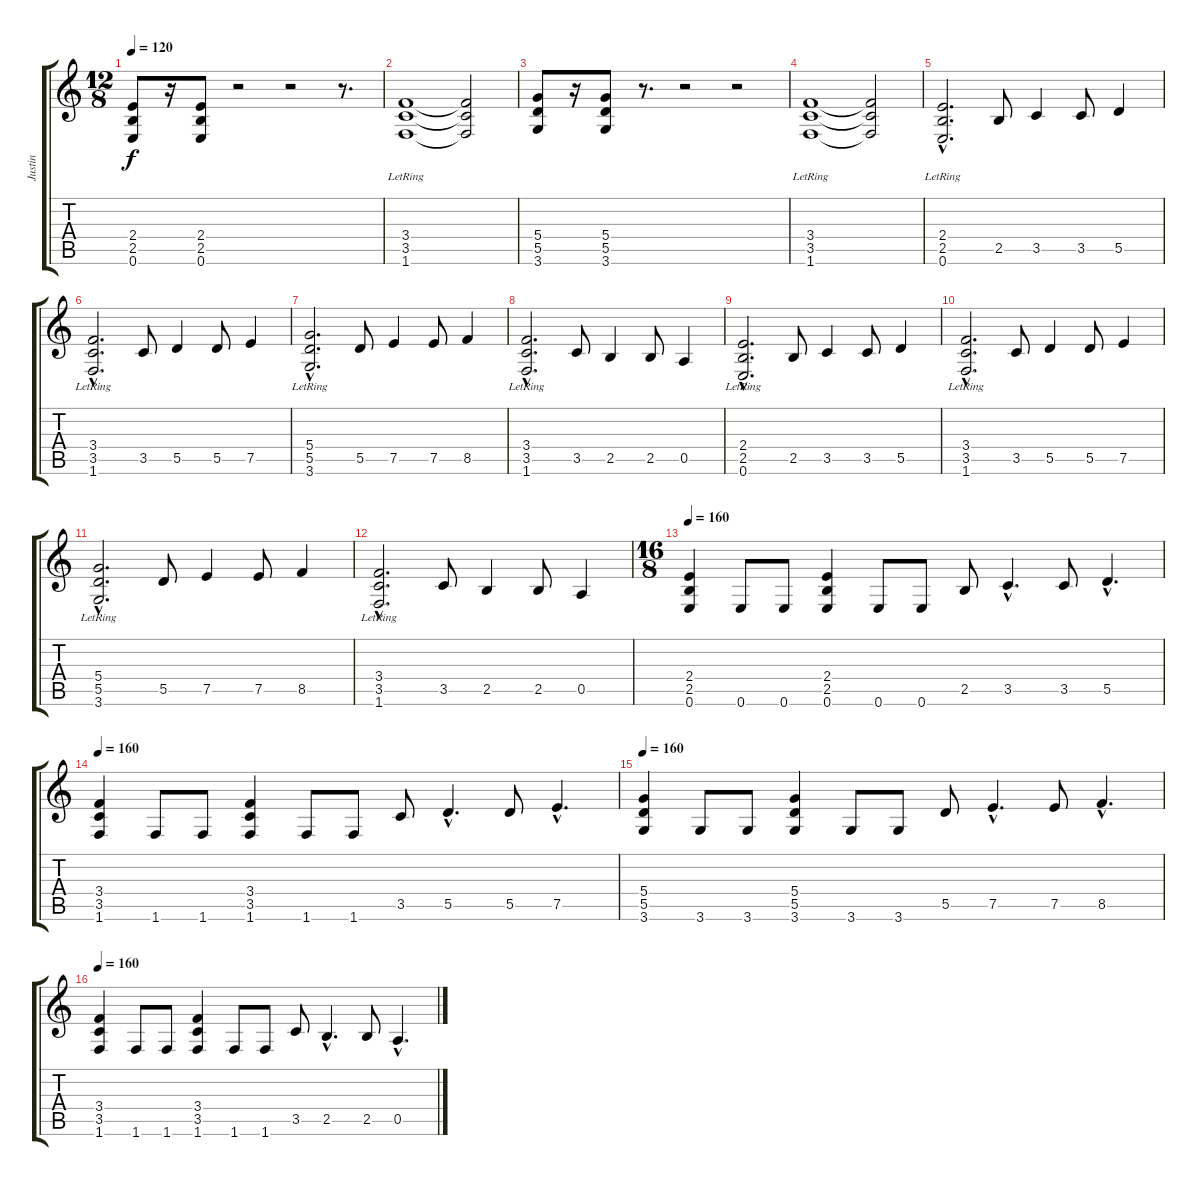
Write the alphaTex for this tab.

\track ("Justin" "Justin") {instrument distortionguitar}
\staff {score tabs}
\tuning (E4 B3 G3 D3 A2 E2) {hide}
\ts (12 8)
\tempo 120
\clef g2
\ks c
(2.4 2.5 0.6).8{dy f} r.16 (2.4 2.5 0.6).8 r.2 r.2 r.8{d} |
(3.4{lr} 3.5{lr} 1.6{lr}).1 (3.4{t} 3.5{t} 1.6{t}).2 |
(5.4 5.5 3.6).8 r.16 (5.4 5.5 3.6).8 r.8{d} r.2 r.2 |
(3.4{lr} 3.5{lr} 1.6{lr}).1 (3.4{t} 3.5{t} 1.6{t}).2 |
(2.4{hac lr} 2.5{hac lr} 0.6{hac lr}).2{d} 2.5.8 3.5.4 3.5.8 5.5.4 |
(3.4{hac lr} 3.5{hac lr} 1.6{hac lr}).2{d} 3.5.8 5.5.4 5.5.8 7.5.4 |
(5.4{hac lr} 5.5{hac lr} 3.6{hac lr}).2{d} 5.5.8 7.5.4 7.5.8 8.5.4 |
(3.4{hac lr} 3.5{hac lr} 1.6{hac lr}).2{d} 3.5.8 2.5.4 2.5.8 0.5.4 |
(2.4{hac lr} 2.5{hac lr} 0.6{hac lr}).2{d} 2.5.8 3.5.4 3.5.8 5.5.4 |
(3.4{hac lr} 3.5{hac lr} 1.6{hac lr}).2{d} 3.5.8 5.5.4 5.5.8 7.5.4 |
(5.4{hac lr} 5.5{hac lr} 3.6{hac lr}).2{d} 5.5.8 7.5.4 7.5.8 8.5.4 |
(3.4{hac lr} 3.5{hac lr} 1.6{hac lr}).2{d} 3.5.8 2.5.4 2.5.8 0.5.4 |
\ts (16 8)
\tempo 160
(2.4 2.5 0.6).4 0.6.8 0.6.8 (2.4 2.5 0.6).4 0.6.8 0.6.8 2.5.8 3.5{hac}.4{d} 3.5.8 5.5{hac}.4{d} |
\tempo 160
(3.4 3.5 1.6).4 1.6.8 1.6.8 (3.4 3.5 1.6).4 1.6.8 1.6.8 3.5.8 5.5{hac}.4{d} 5.5.8 7.5{hac}.4{d} |
\tempo 160
(5.4 5.5 3.6).4 3.6.8 3.6.8 (5.4 5.5 3.6).4 3.6.8 3.6.8 5.5.8 7.5{hac}.4{d} 7.5.8 8.5{hac}.4{d} |
\tempo 160
(3.4 3.5 1.6).4 1.6.8 1.6.8 (3.4 3.5 1.6).4 1.6.8 1.6.8 3.5.8 2.5{hac}.4{d} 2.5.8 0.5{hac}.4{d}
